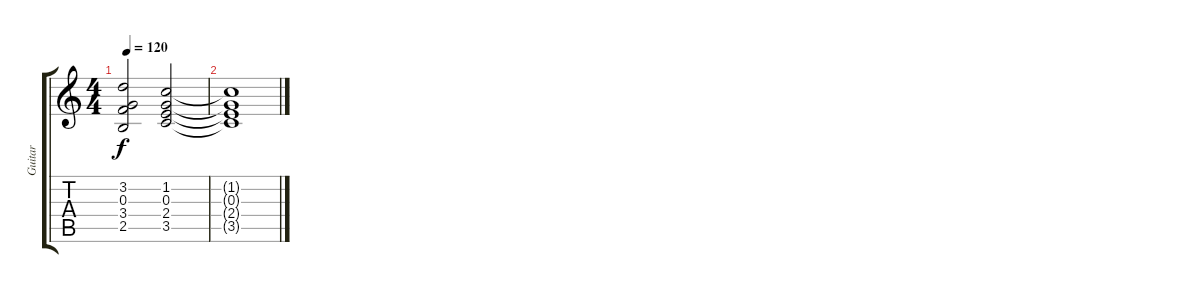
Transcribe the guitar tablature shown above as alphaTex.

\track ("Guitar" "Guitar") {instrument acousticguitarnylon}
\staff {score tabs}
\tuning (E4 B3 G3 D3 A2 E2) {hide}
\ts (4 4)
\tempo 120
\clef g2
\ks c
(3.2 0.3 3.4 2.5).2{dy f} (1.2 0.3 2.4 3.5).2 |
(1.2{t} 0.3{t} 2.4{t} 3.5{t}).1
